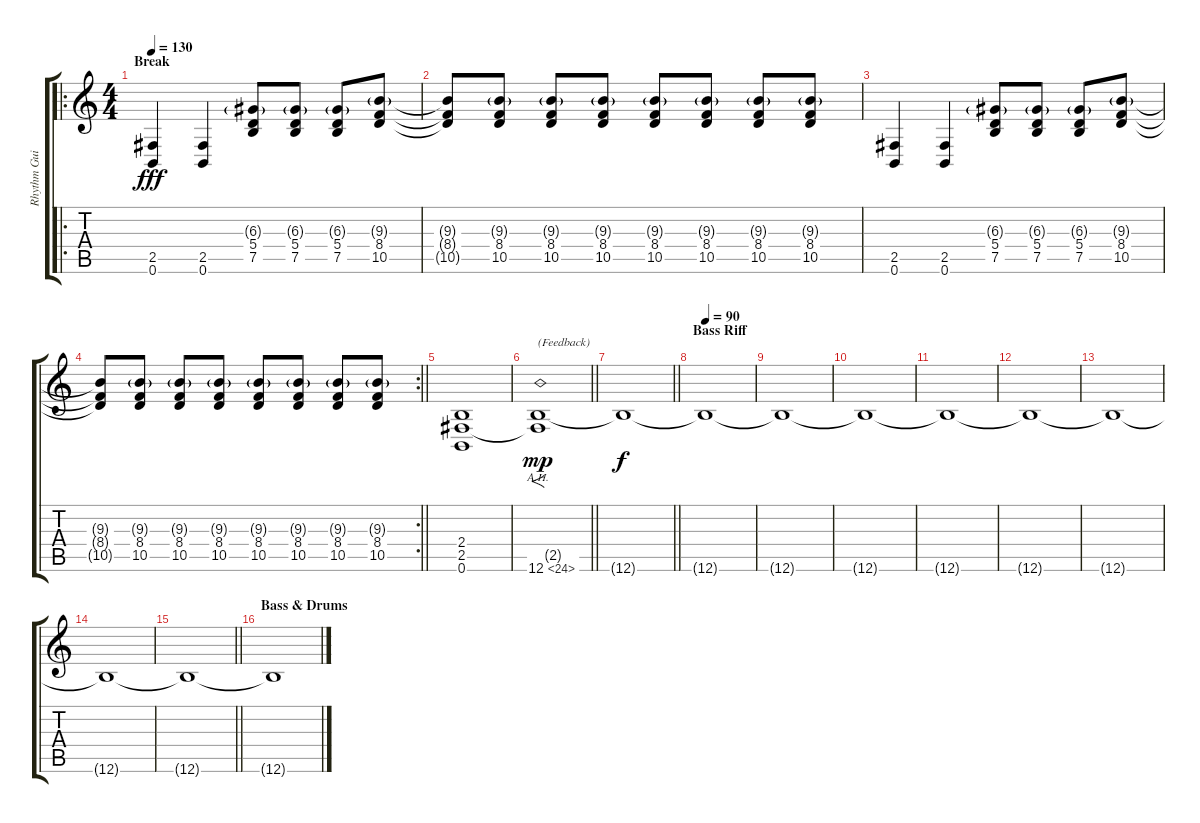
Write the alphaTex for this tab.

\track ("Rhythm Guitar" "Rhythm Gui") {instrument distortionguitar}
\staff {score tabs}
\tuning (B3 Gb3 D3 A2 E2 B1) {hide}
\ro
\ts (4 4)
\section ("" "Break")
\tempo 130
\clef g2
\ks c
(2.5 0.6).4{dy fff} (2.5 0.6).4 (6.3{g} 5.4 7.5).8 (6.3{g} 5.4 7.5).8 (6.3{g} 5.4 7.5).8 (9.3{g} 8.4 10.5).8 |
(9.3{t} 8.4{t} 10.5{t}).8 (9.3{g} 8.4 10.5).8 (9.3{g} 8.4 10.5).8 (9.3{g} 8.4 10.5).8 (9.3{g} 8.4 10.5).8 (9.3{g} 8.4 10.5).8 (9.3{g} 8.4 10.5).8 (9.3{g} 8.4 10.5).8 |
(2.5 0.6).4 (2.5 0.6).4 (6.3{g} 5.4 7.5).8 (6.3{g} 5.4 7.5).8 (6.3{g} 5.4 7.5).8 (9.3{g} 8.4 10.5).8 |
\rc 2
\barLineRight lightlight
(9.3{t} 8.4{t} 10.5{t}).8 (9.3{g} 8.4 10.5).8 (9.3{g} 8.4 10.5).8 (9.3{g} 8.4 10.5).8 (9.3{g} 8.4 10.5).8 (9.3{g} 8.4 10.5).8 (9.3{g} 8.4 10.5).8 (9.3{g} 8.4 10.5).8 |
(2.4 2.5 0.6).1 |
\barLineRight lightlight
(2.5{t} 12.6{ah 12}).1{f txt "(Feedback)" dy mp} |
\barLineRight lightlight
12.6{t}.1{dy f} |
\section ("" "Bass Riff")
\tempo (90 0.03125)
12.6{t}.1 |
12.6{t}.1 |
12.6{t}.1 |
12.6{t}.1 |
12.6{t}.1 |
12.6{t}.1 |
12.6{t}.1 |
\barLineRight lightlight
12.6{t}.1 |
\section ("" "Bass & Drums")
12.6{t}.1
